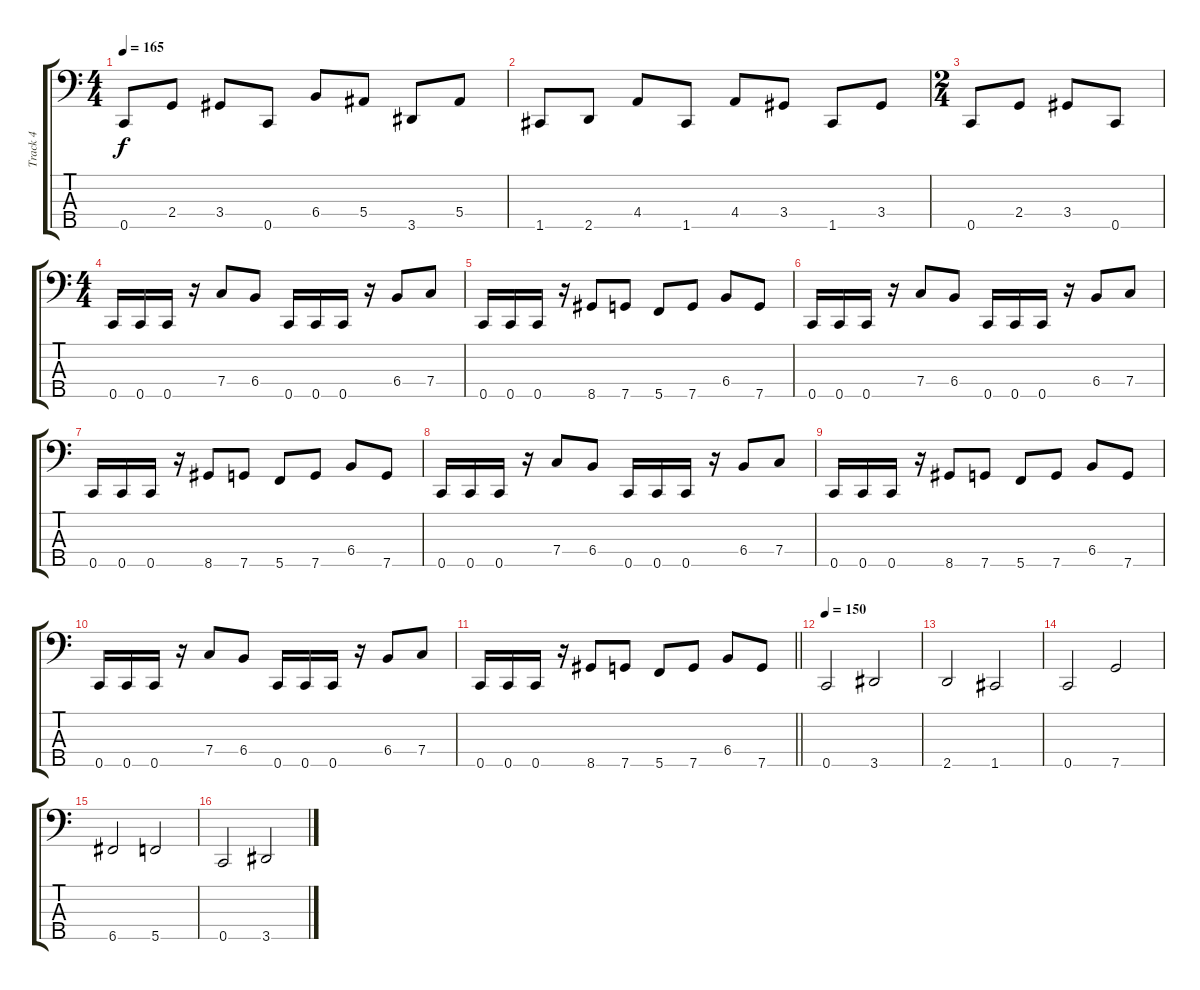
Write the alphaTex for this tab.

\track ("Track 4" "Track 4") {instrument electricbassfinger}
\staff {score tabs}
\tuning (G2 Eb2 Bb1 F1 C1) {hide}
\ts (4 4)
\tempo 165
\clef f4
\ks c
0.5.8{dy f} 2.4.8 3.4.8 0.5.8 6.4.8 5.4.8 3.5.8 5.4.8 |
1.5.8 2.5.8 4.4.8 1.5.8 4.4.8 3.4.8 1.5.8 3.4.8 |
\ts (2 4)
0.5.8 2.4.8 3.4.8 0.5.8 |
\ts (4 4)
0.5.16 0.5.16 0.5.16 r.16 7.4.8 6.4.8 0.5.16 0.5.16 0.5.16 r.16 6.4.8 7.4.8 |
0.5.16 0.5.16 0.5.16 r.16 8.5.8 7.5.8 5.5.8 7.5.8 6.4.8 7.5.8 |
0.5.16 0.5.16 0.5.16 r.16 7.4.8 6.4.8 0.5.16 0.5.16 0.5.16 r.16 6.4.8 7.4.8 |
0.5.16 0.5.16 0.5.16 r.16 8.5.8 7.5.8 5.5.8 7.5.8 6.4.8 7.5.8 |
0.5.16 0.5.16 0.5.16 r.16 7.4.8 6.4.8 0.5.16 0.5.16 0.5.16 r.16 6.4.8 7.4.8 |
0.5.16 0.5.16 0.5.16 r.16 8.5.8 7.5.8 5.5.8 7.5.8 6.4.8 7.5.8 |
0.5.16 0.5.16 0.5.16 r.16 7.4.8 6.4.8 0.5.16 0.5.16 0.5.16 r.16 6.4.8 7.4.8 |
\barLineRight lightlight
0.5.16 0.5.16 0.5.16 r.16 8.5.8 7.5.8 5.5.8 7.5.8 6.4.8 7.5.8 |
\tempo 150
0.5.2 3.5.2 |
2.5.2 1.5.2 |
0.5.2 7.5.2 |
6.5.2 5.5.2 |
0.5.2 3.5.2
